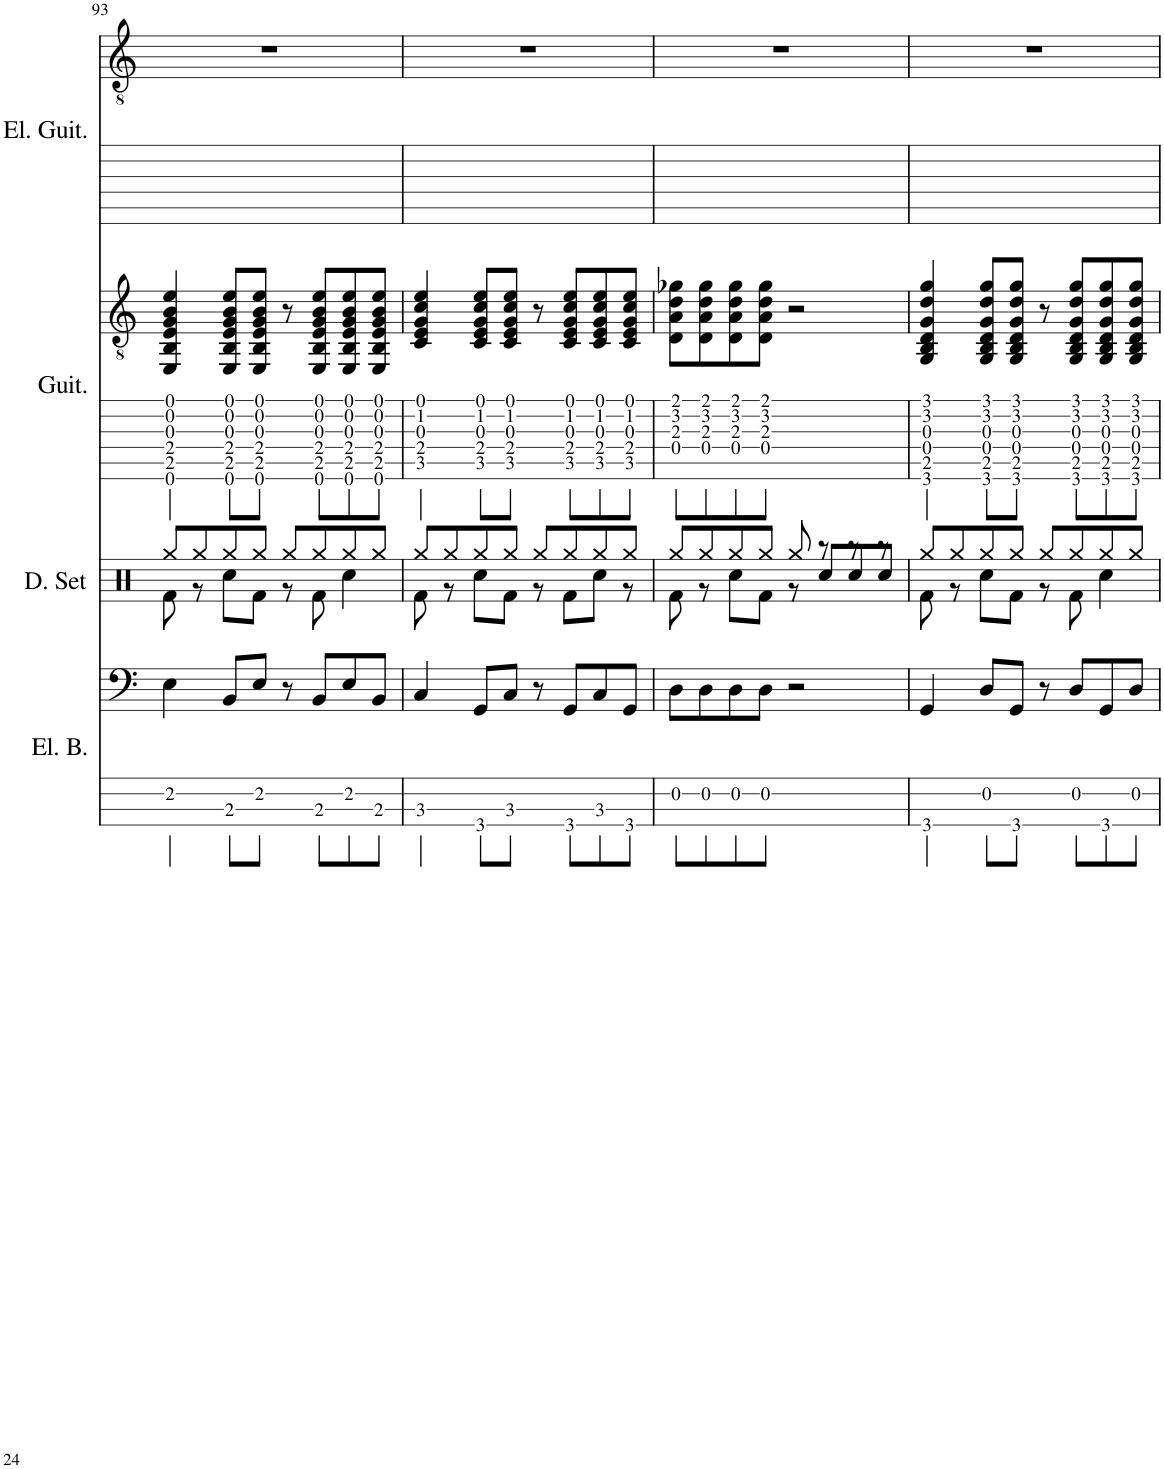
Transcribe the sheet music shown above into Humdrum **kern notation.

**kern	**kern	**kern	**kern	**kern	**kern	**kern
*part4	*part4	*part3	*part2	*part2	*part1	*part1
*staff7	*staff6	*staff5	*staff4	*staff3	*staff2	*staff1
*I"电贝斯	*	*I"架子鼓	*I"原音吉他	*	*I"电子吉他	*
!!LO:PB:g=z
*	*clefF4	*clefX	*	*clefGv2	*	*clefGv2
*Trd7c12	*Trd7c12	*	*	*	*	*
*k[]	*k[]	*k[]	*k[]	*k[]	*k[]	*k[]
*M4/4	*M4/4	*M4/4	*M4/4	*M4/4	*M4/4	*M4/4
=93	=93	=93	=93	=93	=93	=93
*	*	*^	*	*	*	*
4E\	4E\	8Rgg/L	8Rf\	4EE\ 4BB\ 4E\ 4G\ 4B\ 4e\	4EE/ 4BB/ 4E/ 4G/ 4B/ 4e/	1r	1r
.	.	8Rgg/	8r	.	.	.	.
8BB\L	8BB/L	8Rgg/	8Rcc\L	8EE\ 8BB\ 8E\ 8G\ 8B\ 8e\L	8EE/ 8BB/ 8E/ 8G/ 8B/ 8e/L	.	.
8E\J	8E/J	8Rgg/J	8Rf\J	8EE\ 8BB\ 8E\ 8G\ 8B\ 8e\J	8EE/ 8BB/ 8E/ 8G/ 8B/ 8e/J	.	.
8r	8r	8Rgg/L	8r	8r	8r	.	.
8BB\L	8BB/L	8Rgg/	8Rf\	8EE\ 8BB\ 8E\ 8G\ 8B\ 8e\L	8EE/ 8BB/ 8E/ 8G/ 8B/ 8e/L	.	.
8E\	8E/	8Rgg/	4Rcc\	8EE\ 8BB\ 8E\ 8G\ 8B\ 8e\	8EE/ 8BB/ 8E/ 8G/ 8B/ 8e/	.	.
8BB\J	8BB/J	8Rgg/J	.	8EE\ 8BB\ 8E\ 8G\ 8B\ 8e\J	8EE/ 8BB/ 8E/ 8G/ 8B/ 8e/J	.	.
=94	=94	=94	=94	=94	=94	=94	=94
4C\	4C/	8Rgg/L	8Rf\	4C\ 4E\ 4G\ 4c\ 4e\	4C/ 4E/ 4G/ 4c/ 4e/	1r	1r
.	.	8Rgg/	8r	.	.	.	.
8GG\L	8GG/L	8Rgg/	8Rcc\L	8C\ 8E\ 8G\ 8c\ 8e\L	8C/ 8E/ 8G/ 8c/ 8e/L	.	.
8C\J	8C/J	8Rgg/J	8Rf\J	8C\ 8E\ 8G\ 8c\ 8e\J	8C/ 8E/ 8G/ 8c/ 8e/J	.	.
8r	8r	8Rgg/L	8r	8r	8r	.	.
8GG\L	8GG/L	8Rgg/	8Rf\L	8C\ 8E\ 8G\ 8c\ 8e\L	8C/ 8E/ 8G/ 8c/ 8e/L	.	.
8C\	8C/	8Rgg/	8Rcc\J	8C\ 8E\ 8G\ 8c\ 8e\	8C/ 8E/ 8G/ 8c/ 8e/	.	.
8GG\J	8GG/J	8Rgg/J	8r	8C\ 8E\ 8G\ 8c\ 8e\J	8C/ 8E/ 8G/ 8c/ 8e/J	.	.
=95	=95	=95	=95	=95	=95	=95	=95
8D\L	8D\L	8Rgg/L	8Rf\	8D\ 8A\ 8d\ 8g-X\L	8D\ 8A\ 8d\ 8g-X\L	1r	1r
8D\	8D\	8Rgg/	8r	8D\ 8A\ 8d\ 8g-\	8D\ 8A\ 8d\ 8g-\	.	.
8D\	8D\	8Rgg/	8Rcc\L	8D\ 8A\ 8d\ 8g-\	8D\ 8A\ 8d\ 8g-\	.	.
8D\J	8D\J	8Rgg/J	8Rf\J	8D\ 8A\ 8d\ 8g-\J	8D\ 8A\ 8d\ 8g-\J	.	.
2r	2r	8Rgg/	8r	2r	2r	.	.
.	.	8r	8Rcc/L	.	.	.	.
.	.	8r	8Rcc/	.	.	.	.
.	.	8r	8Rcc/J	.	.	.	.
=96	=96	=96	=96	=96	=96	=96	=96
4GG\	4GG/	8Rgg/L	8Rf\	4GG\ 4BB\ 4D\ 4G\ 4d\ 4g\	4GG/ 4BB/ 4D/ 4G/ 4d/ 4g/	1r	1r
.	.	8Rgg/	8r	.	.	.	.
8D\L	8D/L	8Rgg/	8Rcc\L	8GG\ 8BB\ 8D\ 8G\ 8d\ 8g\L	8GG/ 8BB/ 8D/ 8G/ 8d/ 8g/L	.	.
8GG\J	8GG/J	8Rgg/J	8Rf\J	8GG\ 8BB\ 8D\ 8G\ 8d\ 8g\J	8GG/ 8BB/ 8D/ 8G/ 8d/ 8g/J	.	.
8r	8r	8Rgg/L	8r	8r	8r	.	.
8D\L	8D/L	8Rgg/	8Rf\	8GG\ 8BB\ 8D\ 8G\ 8d\ 8g\L	8GG/ 8BB/ 8D/ 8G/ 8d/ 8g/L	.	.
8GG\	8GG/	8Rgg/	4Rcc\	8GG\ 8BB\ 8D\ 8G\ 8d\ 8g\	8GG/ 8BB/ 8D/ 8G/ 8d/ 8g/	.	.
8D\J	8D/J	8Rgg/J	.	8GG\ 8BB\ 8D\ 8G\ 8d\ 8g\J	8GG/ 8BB/ 8D/ 8G/ 8d/ 8g/J	.	.
*	*	*v	*v	*	*	*	*
=	=	=	=	=	=	=
*-	*-	*-	*-	*-	*-	*-
